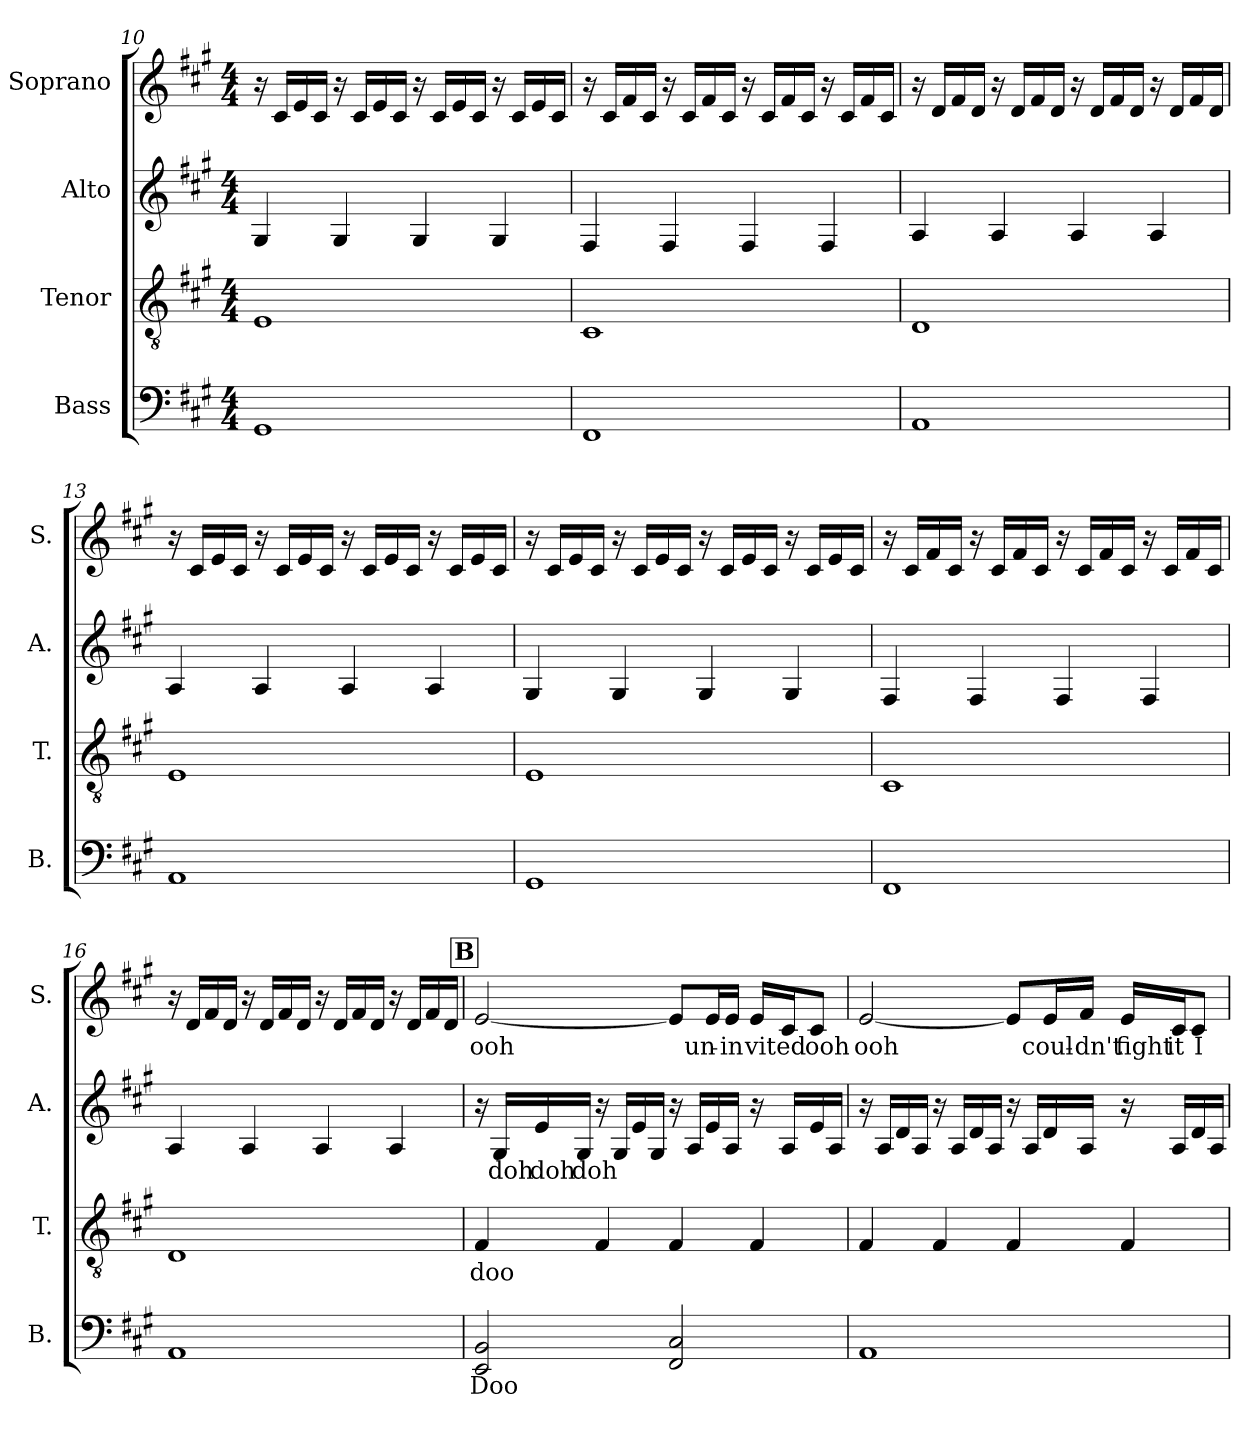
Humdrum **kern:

**kern	**text	**kern	**text	**kern	**text	**kern	**text
*part4	*part4	*part3	*part3	*part2	*part2	*part1	*part1
*staff4	*staff4	*staff3	*staff3	*staff2	*staff2	*staff1	*staff1
*I"Bass	*	*I"Tenor	*	*I"Alto	*	*I"Soprano	*
*I'B.	*	*I'T.	*	*I'A.	*	*I'S.	*
*clefF4	*	*clefGv2	*	*clefG2	*	*clefG2	*
*k[f#c#g#]	*	*k[f#c#g#]	*	*k[f#c#g#]	*	*k[f#c#g#]	*
*M4/4	*	*M4/4	*	*M4/4	*	*M4/4	*
=10	=10	=10	=10	=10	=10	=10	=10
1GG#	.	1E	.	4G#/	.	16r	.
.	.	.	.	.	.	16c#/LL	.
.	.	.	.	.	.	16e/	.
.	.	.	.	.	.	16c#/JJ	.
.	.	.	.	4G#/	.	16r	.
.	.	.	.	.	.	16c#/LL	.
.	.	.	.	.	.	16e/	.
.	.	.	.	.	.	16c#/JJ	.
.	.	.	.	4G#/	.	16r	.
.	.	.	.	.	.	16c#/LL	.
.	.	.	.	.	.	16e/	.
.	.	.	.	.	.	16c#/JJ	.
.	.	.	.	4G#/	.	16r	.
.	.	.	.	.	.	16c#/LL	.
.	.	.	.	.	.	16e/	.
.	.	.	.	.	.	16c#/JJ	.
=11	=11	=11	=11	=11	=11	=11	=11
1FF#	.	1C#	.	4F#/	.	16r	.
.	.	.	.	.	.	16c#/LL	.
.	.	.	.	.	.	16f#/	.
.	.	.	.	.	.	16c#/JJ	.
.	.	.	.	4F#/	.	16r	.
.	.	.	.	.	.	16c#/LL	.
.	.	.	.	.	.	16f#/	.
.	.	.	.	.	.	16c#/JJ	.
.	.	.	.	4F#/	.	16r	.
.	.	.	.	.	.	16c#/LL	.
.	.	.	.	.	.	16f#/	.
.	.	.	.	.	.	16c#/JJ	.
.	.	.	.	4F#/	.	16r	.
.	.	.	.	.	.	16c#/LL	.
.	.	.	.	.	.	16f#/	.
.	.	.	.	.	.	16c#/JJ	.
!!LO:LB:g=z
=12	=12	=12	=12	=12	=12	=12	=12
1AA	.	1D	.	4A/	.	16r	.
.	.	.	.	.	.	16d/LL	.
.	.	.	.	.	.	16f#/	.
.	.	.	.	.	.	16d/JJ	.
.	.	.	.	4A/	.	16r	.
.	.	.	.	.	.	16d/LL	.
.	.	.	.	.	.	16f#/	.
.	.	.	.	.	.	16d/JJ	.
.	.	.	.	4A/	.	16r	.
.	.	.	.	.	.	16d/LL	.
.	.	.	.	.	.	16f#/	.
.	.	.	.	.	.	16d/JJ	.
.	.	.	.	4A/	.	16r	.
.	.	.	.	.	.	16d/LL	.
.	.	.	.	.	.	16f#/	.
.	.	.	.	.	.	16d/JJ	.
=13	=13	=13	=13	=13	=13	=13	=13
1AA	.	1E	.	4A/	.	16r	.
.	.	.	.	.	.	16c#/LL	.
.	.	.	.	.	.	16e/	.
.	.	.	.	.	.	16c#/JJ	.
.	.	.	.	4A/	.	16r	.
.	.	.	.	.	.	16c#/LL	.
.	.	.	.	.	.	16e/	.
.	.	.	.	.	.	16c#/JJ	.
.	.	.	.	4A/	.	16r	.
.	.	.	.	.	.	16c#/LL	.
.	.	.	.	.	.	16e/	.
.	.	.	.	.	.	16c#/JJ	.
.	.	.	.	4A/	.	16r	.
.	.	.	.	.	.	16c#/LL	.
.	.	.	.	.	.	16e/	.
.	.	.	.	.	.	16c#/JJ	.
=14	=14	=14	=14	=14	=14	=14	=14
1GG#	.	1E	.	4G#/	.	16r	.
.	.	.	.	.	.	16c#/LL	.
.	.	.	.	.	.	16e/	.
.	.	.	.	.	.	16c#/JJ	.
.	.	.	.	4G#/	.	16r	.
.	.	.	.	.	.	16c#/LL	.
.	.	.	.	.	.	16e/	.
.	.	.	.	.	.	16c#/JJ	.
.	.	.	.	4G#/	.	16r	.
.	.	.	.	.	.	16c#/LL	.
.	.	.	.	.	.	16e/	.
.	.	.	.	.	.	16c#/JJ	.
.	.	.	.	4G#/	.	16r	.
.	.	.	.	.	.	16c#/LL	.
.	.	.	.	.	.	16e/	.
.	.	.	.	.	.	16c#/JJ	.
!!LO:LB:g=z
=15	=15	=15	=15	=15	=15	=15	=15
1FF#	.	1C#	.	4F#/	.	16r	.
.	.	.	.	.	.	16c#/LL	.
.	.	.	.	.	.	16f#/	.
.	.	.	.	.	.	16c#/JJ	.
.	.	.	.	4F#/	.	16r	.
.	.	.	.	.	.	16c#/LL	.
.	.	.	.	.	.	16f#/	.
.	.	.	.	.	.	16c#/JJ	.
.	.	.	.	4F#/	.	16r	.
.	.	.	.	.	.	16c#/LL	.
.	.	.	.	.	.	16f#/	.
.	.	.	.	.	.	16c#/JJ	.
.	.	.	.	4F#/	.	16r	.
.	.	.	.	.	.	16c#/LL	.
.	.	.	.	.	.	16f#/	.
.	.	.	.	.	.	16c#/JJ	.
=16	=16	=16	=16	=16	=16	=16	=16
1AA	.	1D	.	4A/	.	16r	.
.	.	.	.	.	.	16d/LL	.
.	.	.	.	.	.	16f#/	.
.	.	.	.	.	.	16d/JJ	.
.	.	.	.	4A/	.	16r	.
.	.	.	.	.	.	16d/LL	.
.	.	.	.	.	.	16f#/	.
.	.	.	.	.	.	16d/JJ	.
.	.	.	.	4A/	.	16r	.
.	.	.	.	.	.	16d/LL	.
.	.	.	.	.	.	16f#/	.
.	.	.	.	.	.	16d/JJ	.
.	.	.	.	4A/	.	16r	.
.	.	.	.	.	.	16d/LL	.
.	.	.	.	.	.	16f#/	.
.	.	.	.	.	.	16d/JJ	.
!!LO:REH:place=s1:a:B:fs=14:t=B
=17	=17	=17	=17	=17	=17	=17	=17
!	!LO:LY:b	!	!LO:LY:b	!	!	!	!LO:LY:b
2EE/ 2BB/	Doo	4F#/	doo	16r	.	[2e/	ooh
!	!	!	!	!	!LO:LY:b	!	!
.	.	.	.	16G#/LL	doh	.	.
!	!	!	!	!	!LO:LY:b	!	!
.	.	.	.	16e/	doh	.	.
!	!	!	!	!	!LO:LY:b	!	!
.	.	.	.	16G#/JJ	doh	.	.
.	.	4F#/	.	16r	.	.	.
.	.	.	.	16G#/LL	.	.	.
.	.	.	.	16e/	.	.	.
.	.	.	.	16G#/JJ	.	.	.
2FF#/ 2C#/	.	4F#/	.	16r	.	8e/L]	.
.	.	.	.	16A/LL	.	.	.
!	!	!	!	!	!	!	!LO:LY:b
.	.	.	.	16e/	.	16e/L	un-
!	!	!	!	!	!	!	!LO:LY:b
.	.	.	.	16A/JJ	.	16e/JJ	-in
!	!	!	!	!	!	!	!LO:LY:b
.	.	4F#/	.	16r	.	16e/LL	vit
!	!	!	!	!	!	!	!LO:LY:b
.	.	.	.	16A/LL	.	16c#/J	ed
!	!	!	!	!	!	!	!LO:LY:b
.	.	.	.	16e/	.	8c#/J	ooh
.	.	.	.	16A/JJ	.	.	.
!!LO:PB:g=z
=18	=18	=18	=18	=18	=18	=18	=18
!	!	!	!	!	!	!	!LO:LY:b
1AA	.	4F#/	.	16r	.	[2e/	ooh
.	.	.	.	16A/LL	.	.	.
.	.	.	.	16d/	.	.	.
.	.	.	.	16A/JJ	.	.	.
.	.	4F#/	.	16r	.	.	.
.	.	.	.	16A/LL	.	.	.
.	.	.	.	16d/	.	.	.
.	.	.	.	16A/JJ	.	.	.
.	.	4F#/	.	16r	.	8e/L]	.
.	.	.	.	16A/LL	.	.	.
!	!	!	!	!	!	!	!LO:LY:b
.	.	.	.	16d/	.	16e/L	coul-
!	!	!	!	!	!	!	!LO:LY:b
.	.	.	.	16A/JJ	.	16f#/JJ	-dn't
!	!	!	!	!	!	!	!LO:LY:b
.	.	4F#/	.	16r	.	16e/LL	fight
!	!	!	!	!	!	!	!LO:LY:b
.	.	.	.	16A/LL	.	16c#/J	it
!	!	!	!	!	!	!	!LO:LY:b
.	.	.	.	16d/	.	8c#/J	I
.	.	.	.	16A/JJ	.	.	.
=	=	=	=	=	=	=	=
*-	*-	*-	*-	*-	*-	*-	*-
